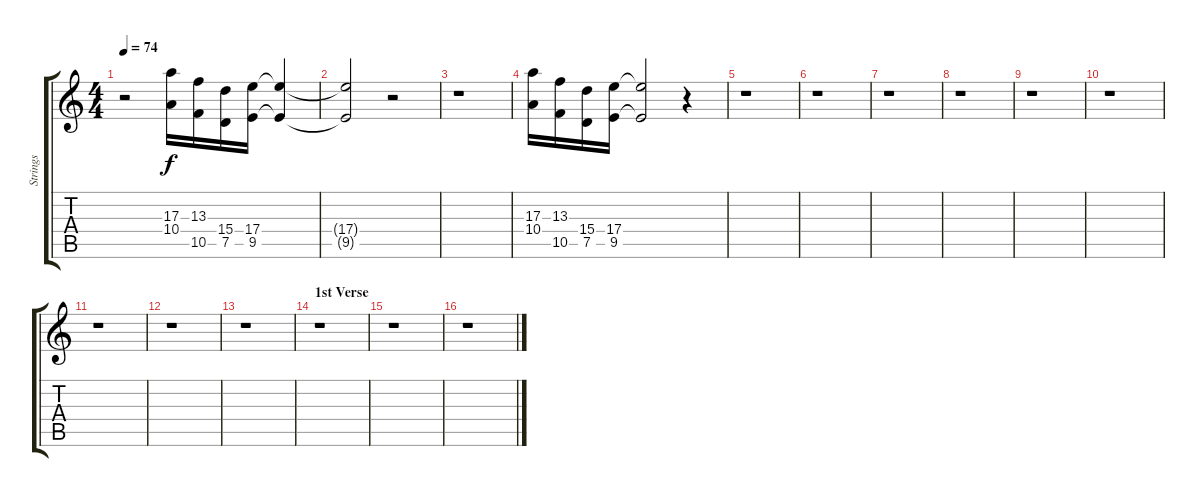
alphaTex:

\track ("Strings" "Strings") {instrument stringensemble1}
\staff {score tabs}
\tuning (F4 C4 E4 B3 G3 D2) {hide}
\ts (4 4)
\tempo 74
\clef g2
\ks c
r.2{dy f instrument stringensemble1} (17.3 10.4).16{volume 16} (13.3 10.5).16 (15.4 7.5).16 (17.4 9.5).16 (17.4{t} 9.5{t}).4 |
(17.4{t} 9.5{t}).2 r.2 |
r.1 |
(17.3 10.4).16 (13.3 10.5).16 (15.4 7.5).16 (17.4 9.5).16 (17.4{t} 9.5{t}).2 r.4 |
r.1 |
r.1 |
r.1 |
r.1 |
r.1 |
r.1 |
r.1 |
r.1 |
r.1 |
\section ("" "1st Verse")
r.1 |
r.1 |
r.1
